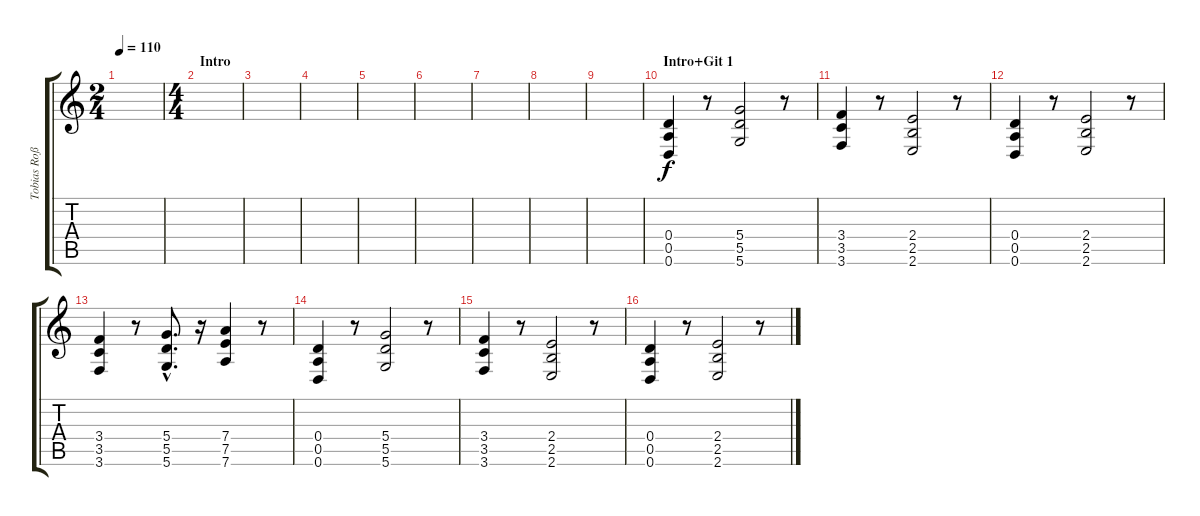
\track ("Tobias Roßbach" "Tobias Roß") {instrument distortionguitar}
\staff {score tabs}
\tuning (E4 B3 G3 D3 A2 D2) {hide}
\ts (2 4)
\tempo 110
\clef g2
\ks c
|
\ts (4 4)
\section ("" "Intro")
|
|
|
|
|
|
|
|
\section ("" "Intro+Git 1")
(0.4 0.5 0.6).4{volume 14} r.8 (5.4 5.5 5.6).2 r.8 |
(3.4 3.5 3.6).4 r.8 (2.4 2.5 2.6).2 r.8 |
(0.4 0.5 0.6).4 r.8 (2.4 2.5 2.6).2 r.8 |
(3.4 3.5 3.6).4 r.8 (5.4{hac} 5.5{hac} 5.6{hac}).8{d} r.16 (7.4 7.5 7.6).4 r.8 |
(0.4 0.5 0.6).4 r.8 (5.4 5.5 5.6).2 r.8 |
(3.4 3.5 3.6).4 r.8 (2.4 2.5 2.6).2 r.8 |
(0.4 0.5 0.6).4 r.8 (2.4 2.5 2.6).2 r.8
